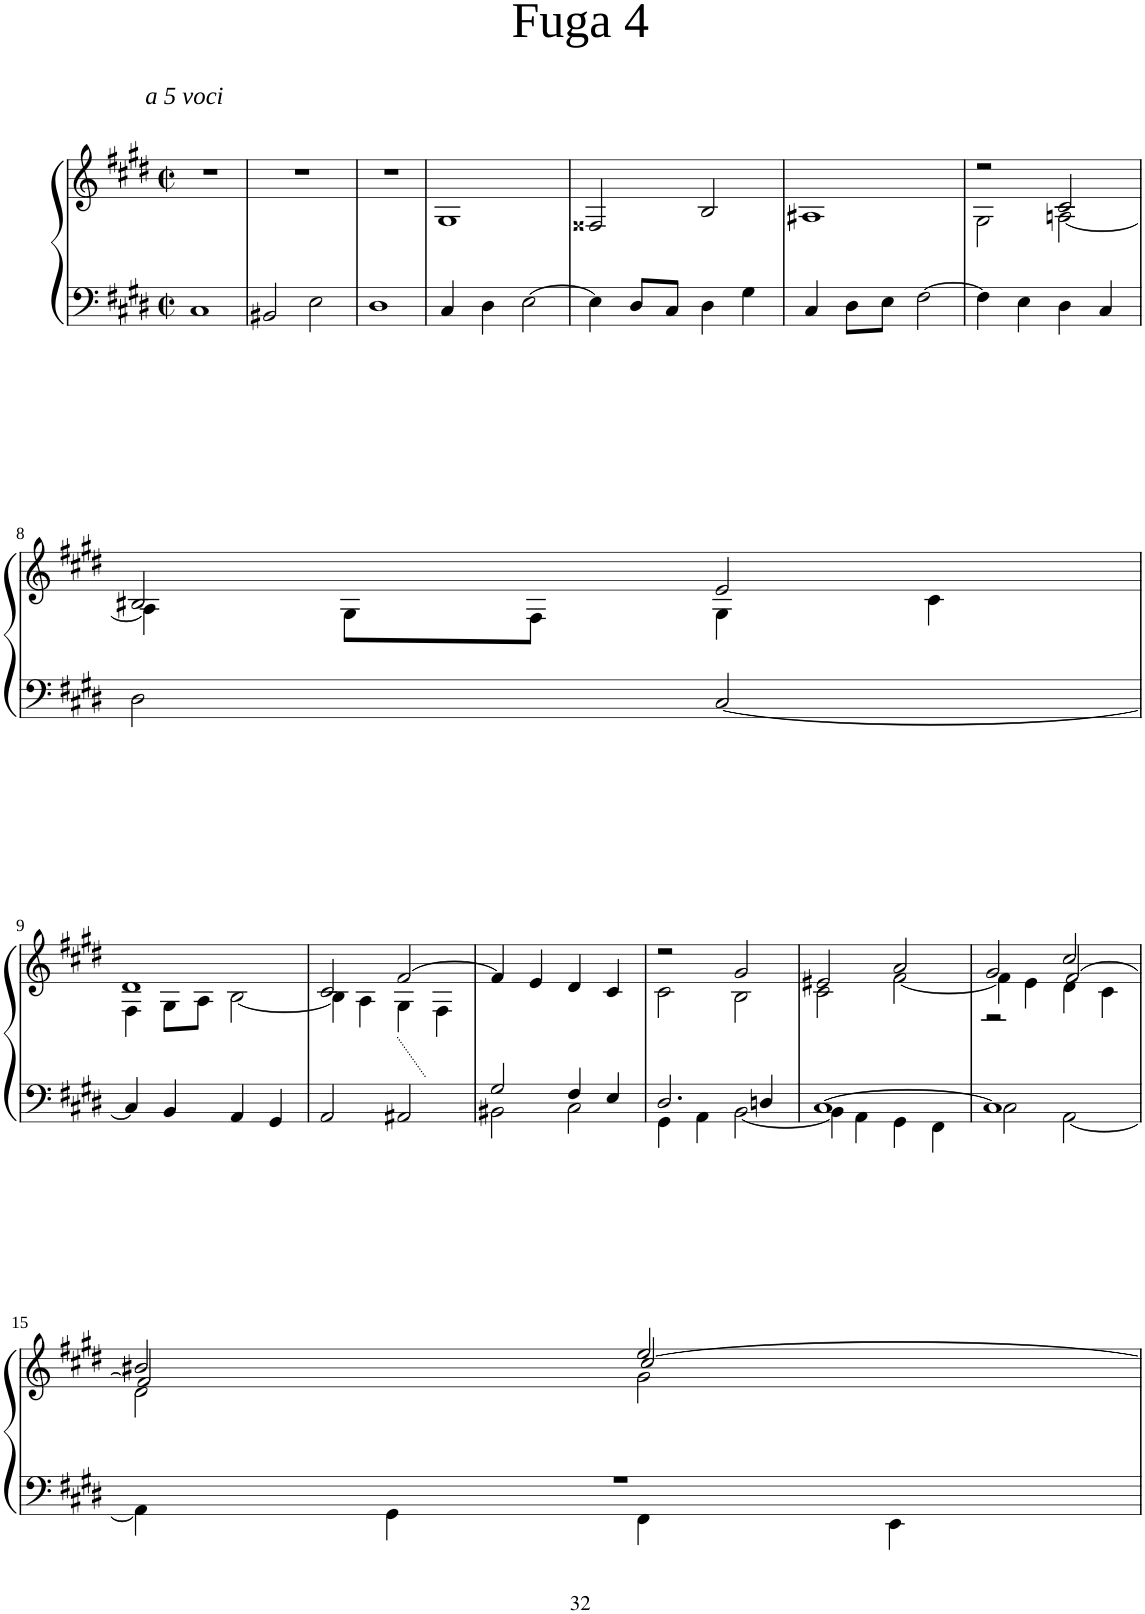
**kern	**kern
*part1	*part1
*staff2	*staff1
*I"Piano	*
*I'Pno	*
!!LO:PB:g=z
*clefF4	*clefG2
*k[f#c#g#d#]	*k[f#c#g#d#]
*M4/4	*M4/4
*met(c|)	*met(c|)
=1	=1
!	!LO:TX:a:i:t=a 5 voci
1C#	1r
=2	=2
2BB#X/	1r
2E\	.
=3	=3
1D#	1r
=4	=4
4C#/	1G#
4D#\	.
[2E\	.
=5	=5
4E\]	2F##X/
8D#/L	.
8C#/J	.
4D#\	2B/
4G#\	.
=6	=6
4C#/	1A#X
8D#\L	.
8E\J	.
[2F#\	.
=7	=7
*	*^
4F#\]	2r	2G#\
4E\	.	.
4D#\	2c#/	[2An\
4C#/	.	.
!!LO:LB:g=z	!!
=8	=8	=8
2D#\	2B#X/	4A\]
.	.	8G#\L
.	.	8F#\J
[2C#/	2e/	4G#\
.	.	4c#\
!!LO:LB:g=z	!!
=9	=9	=9
4C#/]	1d#	4F#\
4BB/	.	8G#\L
.	.	8A\J
4AA/	.	[2B\
4GG#/	.	.
=10	=10	=10
2AA/	2c#/	4B\]
.	.	4A\
2AA#X/	[2f#/	4G#\
.	.	4F#\
*	*v	*v
=11	=11
*^	*
2G#/	2BB#X\	4f#/]
.	.	4e/
4F#/	2C#\	4d#/
4E/	.	4c#/
=12	=12	=12
*	*	*^
2.D#/	4GG#\	2r	2c#\
.	4AA\	.	.
.	[2BB\	2g#/	2B\
4Dn/	.	.	.
=13	=13	=13	=13
[1C#	4BB\]	2e#X/	2c#\
.	4AA\	.	.
.	4GG#\	2a/	[2f#\
.	4FF#\	.	.
=14	=14	=14	=14
*	*	*	*^
1C#]	2C#\	2g#/	4f#\]	2r
.	.	.	4e\	.
.	[2AA\	[2f#/	4d#\	2cc#/
.	.	.	4c#\	.
!!LO:LB:g=z	!!	!!
=15	=15	=15	=15	=15
1r	4AA\]	2f#/]	2d#\	2b#X/
.	4GG#\	.	.	.
.	4FF#\	[2cc#/	2g#\	2ee/
.	4EE\	.	.	.
*v	*v	*	*	*
*	*v	*v	*v
=	=
*-	*-
